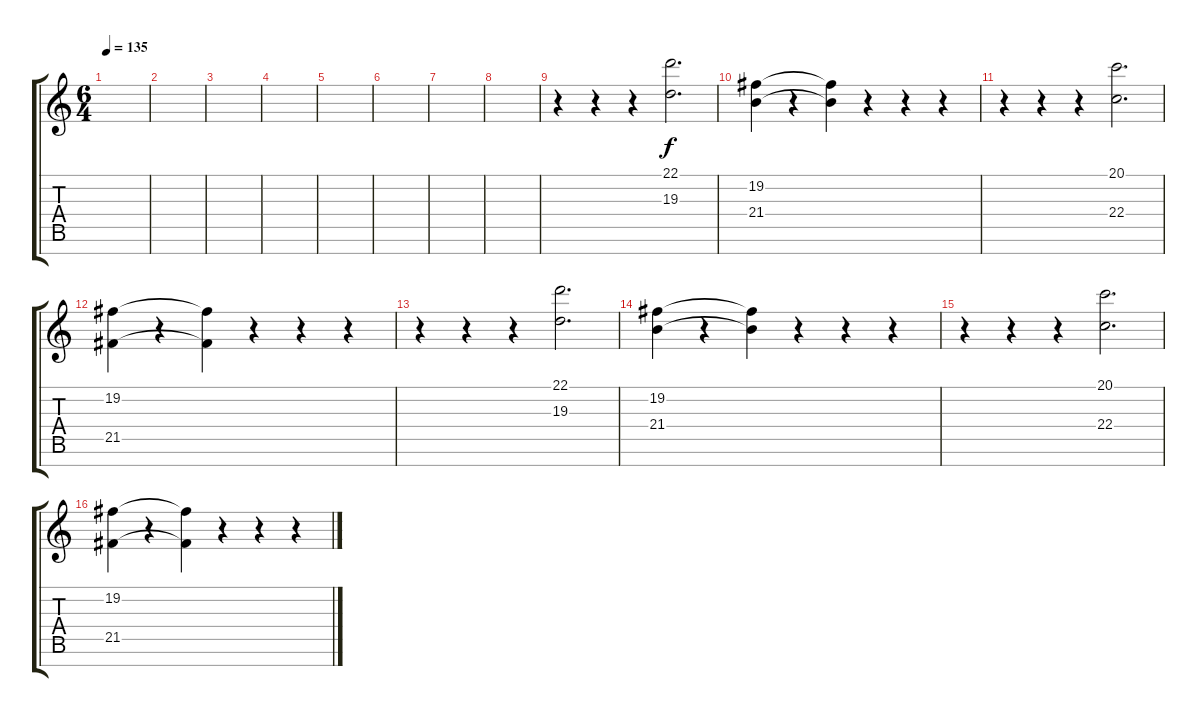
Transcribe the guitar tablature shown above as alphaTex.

\track "" {instrument choiraahs}
\staff {score tabs}
\tuning (E4 B3 G3 D3 A2 E2 B1) {hide}
\ts (6 4)
\tempo 135
\clef g2
\ks c
|
|
|
|
|
|
|
|
r.4 r.4 r.4 (22.1 19.3).2{d} |
(19.2 21.4).4 r.4 (19.2{t} 21.4{t}).4 r.4 r.4 r.4 |
r.4 r.4 r.4 (20.1 22.4).2{d} |
(19.2 21.5).4 r.4 (19.2{t} 21.5{t}).4 r.4 r.4 r.4 |
r.4 r.4 r.4 (22.1 19.3).2{d} |
(19.2 21.4).4 r.4 (19.2{t} 21.4{t}).4 r.4 r.4 r.4 |
r.4 r.4 r.4 (20.1 22.4).2{d} |
(19.2 21.5).4 r.4 (19.2{t} 21.5{t}).4 r.4 r.4 r.4
